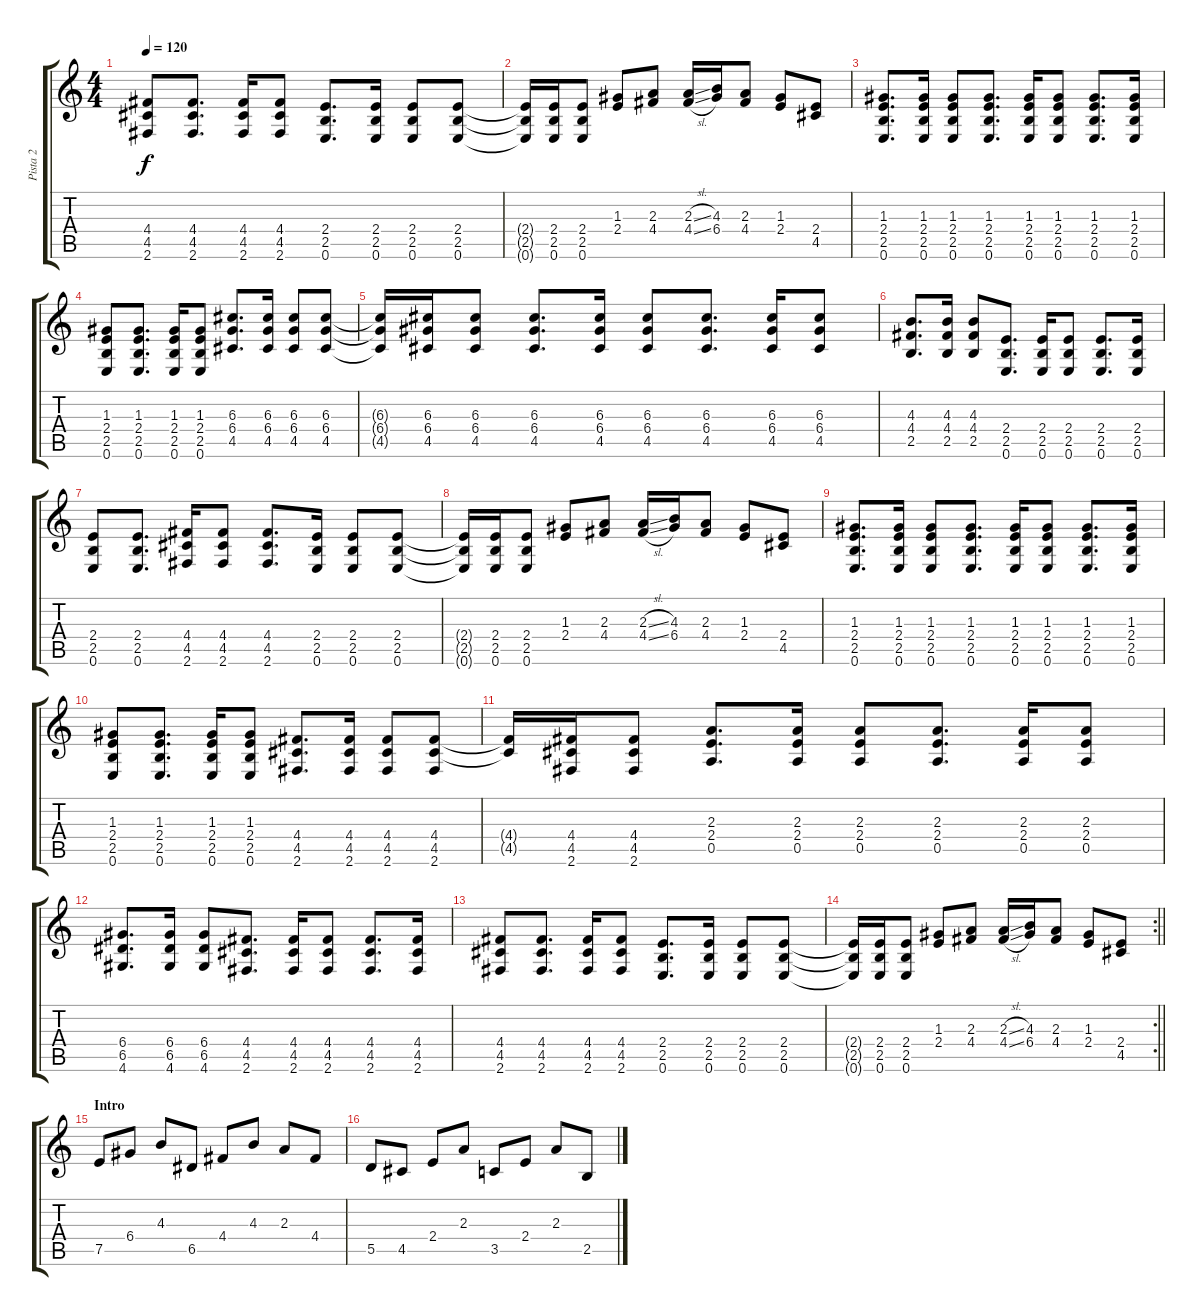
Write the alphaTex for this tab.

\track ("Pista 2" "Pista 2") {instrument acousticguitarsteel}
\staff {score tabs}
\tuning (E4 B3 G3 D3 A2 E2) {hide}
\ts (4 4)
\tempo 120
\clef g2
\ks c
(4.4 4.5 2.6).8{dy f} (4.4 4.5 2.6).8{d} (4.4 4.5 2.6).16 (4.4 4.5 2.6).8 (2.4 2.5 0.6).8{d} (2.4 2.5 0.6).16 (2.4 2.5 0.6).8 (2.4 2.5 0.6).8 |
(2.4{t} 2.5{t} 0.6{t}).16 (2.4 2.5 0.6).16 (2.4 2.5 0.6).8 (1.3 2.4).8 (2.3 4.4).8 (2.3{sl} 4.4{sl}).16 (4.3 6.4).16 (2.3 4.4).8 (1.3 2.4).8 (2.4 4.5).8 |
(1.3 2.4 2.5 0.6).8{d} (1.3 2.4 2.5 0.6).16 (1.3 2.4 2.5 0.6).8 (1.3 2.4 2.5 0.6).8{d} (1.3 2.4 2.5 0.6).16 (1.3 2.4 2.5 0.6).8 (1.3 2.4 2.5 0.6).8{d} (1.3 2.4 2.5 0.6).16 |
(1.3 2.4 2.5 0.6).8 (1.3 2.4 2.5 0.6).8{d} (1.3 2.4 2.5 0.6).16 (1.3 2.4 2.5 0.6).8 (6.3 6.4 4.5).8{d} (6.3 6.4 4.5).16 (6.3 6.4 4.5).8 (6.3 6.4 4.5).8 |
(6.3{t} 6.4{t} 4.5{t}).16 (6.3 6.4 4.5).16 (6.3 6.4 4.5).8 (6.3 6.4 4.5).8{d} (6.3 6.4 4.5).16 (6.3 6.4 4.5).8 (6.3 6.4 4.5).8{d} (6.3 6.4 4.5).16 (6.3 6.4 4.5).8 |
(4.3 4.4 2.5).8{d} (4.3 4.4 2.5).16 (4.3 4.4 2.5).8 (2.4 2.5 0.6).8{d} (2.4 2.5 0.6).16 (2.4 2.5 0.6).8 (2.4 2.5 0.6).8{d} (2.4 2.5 0.6).16 |
(2.4 2.5 0.6).8 (2.4 2.5 0.6).8{d} (4.4 4.5 2.6).16 (4.4 4.5 2.6).8 (4.4 4.5 2.6).8{d} (2.4 2.5 0.6).16 (2.4 2.5 0.6).8 (2.4 2.5 0.6).8 |
(2.4{t} 2.5{t} 0.6{t}).16 (2.4 2.5 0.6).16 (2.4 2.5 0.6).8 (1.3 2.4).8 (2.3 4.4).8 (2.3{sl} 4.4{sl}).16 (4.3 6.4).16 (2.3 4.4).8 (1.3 2.4).8 (2.4 4.5).8 |
(1.3 2.4 2.5 0.6).8{d} (1.3 2.4 2.5 0.6).16 (1.3 2.4 2.5 0.6).8 (1.3 2.4 2.5 0.6).8{d} (1.3 2.4 2.5 0.6).16 (1.3 2.4 2.5 0.6).8 (1.3 2.4 2.5 0.6).8{d} (1.3 2.4 2.5 0.6).16 |
(1.3 2.4 2.5 0.6).8 (1.3 2.4 2.5 0.6).8{d} (1.3 2.4 2.5 0.6).16 (1.3 2.4 2.5 0.6).8 (4.4 4.5 2.6).8{d} (4.4 4.5 2.6).16 (4.4 4.5 2.6).8 (4.4 4.5 2.6).8 |
(4.4{t} 4.5{t}).16 (4.4 4.5 2.6).16 (4.4 4.5 2.6).8 (2.3 2.4 0.5).8{d} (2.3 2.4 0.5).16 (2.3 2.4 0.5).8 (2.3 2.4 0.5).8{d} (2.3 2.4 0.5).16 (2.3 2.4 0.5).8 |
(6.4 6.5 4.6).8{d} (6.4 6.5 4.6).16 (6.4 6.5 4.6).8 (4.4 4.5 2.6).8{d} (4.4 4.5 2.6).16 (4.4 4.5 2.6).8 (4.4 4.5 2.6).8{d} (4.4 4.5 2.6).16 |
(4.4 4.5 2.6).8 (4.4 4.5 2.6).8{d} (4.4 4.5 2.6).16 (4.4 4.5 2.6).8 (2.4 2.5 0.6).8{d} (2.4 2.5 0.6).16 (2.4 2.5 0.6).8 (2.4 2.5 0.6).8 |
\rc 2
\barLineRight lightlight
(2.4{t} 2.5{t} 0.6{t}).16 (2.4 2.5 0.6).16 (2.4 2.5 0.6).8 (1.3 2.4).8 (2.3 4.4).8 (2.3{sl} 4.4{sl}).16 (4.3 6.4).16 (2.3 4.4).8 (1.3 2.4).8 (2.4 4.5).8 |
\section ("" "Intro")
7.5.8 6.4.8 4.3.8 6.5.8 4.4.8 4.3.8 2.3.8 4.4.8 |
5.5.8 4.5.8 2.4.8 2.3.8 3.5.8 2.4.8 2.3.8 2.5.8
